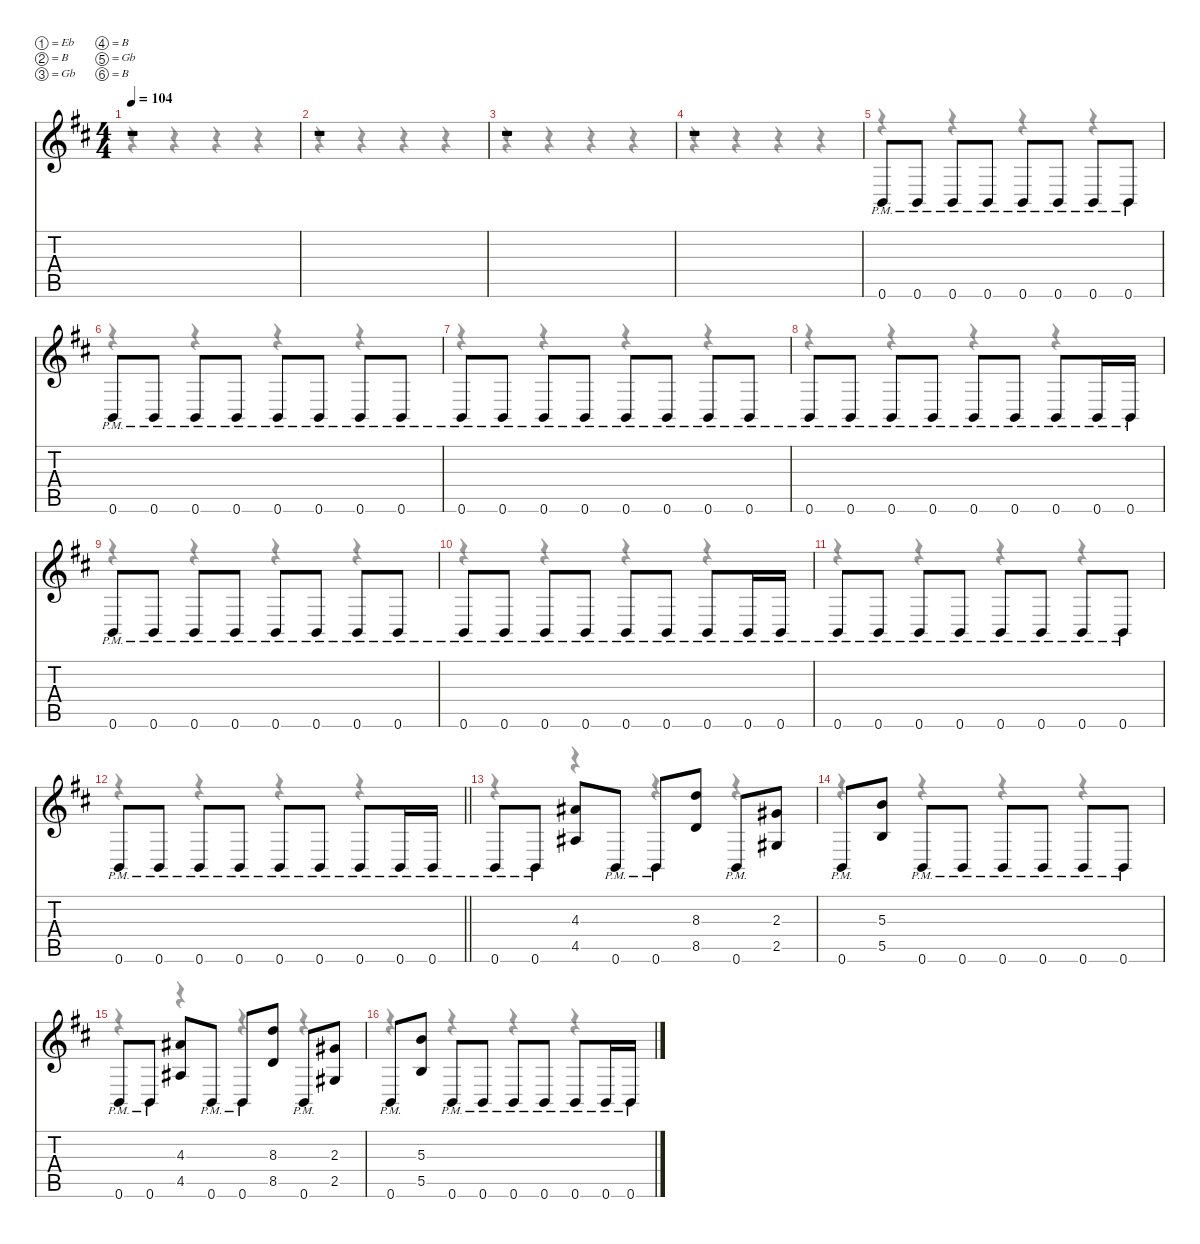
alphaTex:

\defaultSystemsLayout 4
\hideDynamics
\bracketExtendMode nobrackets
\singleTrackTrackNamePolicy hidden
\multiTrackTrackNamePolicy hidden
\firstSystemTrackNameMode fullname
\otherSystemsTrackNameOrientation horizontal
\track ("Rhythm Guitar 1" "dist.guit.") {mute instrument distortionguitar}
\staff {score tabs}
\tuning (Eb4 B3 Gb3 B2 Gb2 B1)
\voice
\ts (4 4)
\beaming (8 2 2 2 2)
\tempo 104
\clef g2
\ks bminor
r.1{dy ppp instrument distortionguitar beam Up} |
r.1{beam Up} |
r.1{beam Up} |
r.1{beam Up} |
0.6{pm acc forcenatural}.8{beam Up} 0.6{pm acc forcenatural}.8{beam Up} 0.6{pm acc forcenatural}.8{beam Up} 0.6{pm acc forcenatural}.8{beam Up} 0.6{pm acc forcenatural}.8{beam Up} 0.6{pm acc forcenatural}.8{beam Up} 0.6{pm acc forcenatural}.8{beam Up} 0.6{pm acc forcenatural}.8{beam Up} |
0.6{pm acc forcenatural}.8{beam Up} 0.6{pm acc forcenatural}.8{beam Up} 0.6{pm acc forcenatural}.8{beam Up} 0.6{pm acc forcenatural}.8{beam Up} 0.6{pm acc forcenatural}.8{beam Up} 0.6{pm acc forcenatural}.8{beam Up} 0.6{pm acc forcenatural}.8{beam Up} 0.6{pm acc forcenatural}.8{beam Up} |
0.6{pm acc forcenatural}.8{beam Up} 0.6{pm acc forcenatural}.8{beam Up} 0.6{pm acc forcenatural}.8{beam Up} 0.6{pm acc forcenatural}.8{beam Up} 0.6{pm acc forcenatural}.8{beam Up} 0.6{pm acc forcenatural}.8{beam Up} 0.6{pm acc forcenatural}.8{beam Up} 0.6{pm acc forcenatural}.8{beam Up} |
0.6{pm acc forcenatural}.8{beam Up} 0.6{pm acc forcenatural}.8{beam Up} 0.6{pm acc forcenatural}.8{beam Up} 0.6{pm acc forcenatural}.8{beam Up} 0.6{pm acc forcenatural}.8{beam Up} 0.6{pm acc forcenatural}.8{beam Up} 0.6{pm acc forcenatural}.8{beam Up} 0.6{pm acc forcenatural}.16{beam Up} 0.6{pm acc forcenatural}.16{beam Up} |
0.6{pm acc forcenatural}.8{beam Up} 0.6{pm acc forcenatural}.8{beam Up} 0.6{pm acc forcenatural}.8{beam Up} 0.6{pm acc forcenatural}.8{beam Up} 0.6{pm acc forcenatural}.8{beam Up} 0.6{pm acc forcenatural}.8{beam Up} 0.6{pm acc forcenatural}.8{beam Up} 0.6{pm acc forcenatural}.8{beam Up} |
0.6{pm acc forcenatural}.8{beam Up} 0.6{pm acc forcenatural}.8{beam Up} 0.6{pm acc forcenatural}.8{beam Up} 0.6{pm acc forcenatural}.8{beam Up} 0.6{pm acc forcenatural}.8{beam Up} 0.6{pm acc forcenatural}.8{beam Up} 0.6{pm acc forcenatural}.8{beam Up} 0.6{pm acc forcenatural}.16{beam Up} 0.6{pm acc forcenatural}.16{beam Up} |
0.6{pm acc forcenatural}.8{beam Up} 0.6{pm acc forcenatural}.8{beam Up} 0.6{pm acc forcenatural}.8{beam Up} 0.6{pm acc forcenatural}.8{beam Up} 0.6{pm acc forcenatural}.8{beam Up} 0.6{pm acc forcenatural}.8{beam Up} 0.6{pm acc forcenatural}.8{beam Up} 0.6{pm acc forcenatural}.8{beam Up} |
\barLineRight lightlight
0.6{pm acc forcenatural}.8{beam Up} 0.6{pm acc forcenatural}.8{beam Up} 0.6{pm acc forcenatural}.8{beam Up} 0.6{pm acc forcenatural}.8{beam Up} 0.6{pm acc forcenatural}.8{beam Up} 0.6{pm acc forcenatural}.8{beam Up} 0.6{pm acc forcenatural}.8{beam Up} 0.6{pm acc forcenatural}.16{beam Up} 0.6{pm acc forcenatural}.16{beam Up} |
0.6{pm acc forcenatural}.8{beam Up} 0.6{pm acc forcenatural}.8{beam Up} (4.3{acc #} 4.5{acc #}).8{beam Up} 0.6{pm acc forcenatural}.8{beam Up} 0.6{pm acc forcenatural}.8{beam Up} (8.3{acc forcenatural} 8.5{acc forcenatural}).8{beam Up} 0.6{pm acc forcenatural}.8{beam Up} (2.3{acc #} 2.5{acc #}).8{beam Up} |
0.6{pm acc forcenatural}.8{beam Up} (5.3{acc forcenatural} 5.5{acc forcenatural}).8{beam Up} 0.6{pm acc forcenatural}.8{beam Up} 0.6{pm acc forcenatural}.8{beam Up} 0.6{pm acc forcenatural}.8{beam Up} 0.6{pm acc forcenatural}.8{beam Up} 0.6{pm acc forcenatural}.8{beam Up} 0.6{pm acc forcenatural}.8{beam Up} |
0.6{pm acc forcenatural}.8{beam Up} 0.6{pm acc forcenatural}.8{beam Up} (4.3{acc #} 4.5{acc #}).8{beam Up} 0.6{pm acc forcenatural}.8{beam Up} 0.6{pm acc forcenatural}.8{beam Up} (8.3{acc forcenatural} 8.5{acc forcenatural}).8{beam Up} 0.6{pm acc forcenatural}.8{beam Up} (2.3{acc #} 2.5{acc #}).8{beam Up} |
0.6{pm acc forcenatural}.8{beam Up} (5.3{acc forcenatural} 5.5{acc forcenatural}).8{beam Up} 0.6{pm acc forcenatural}.8{beam Up} 0.6{pm acc forcenatural}.8{beam Up} 0.6{pm acc forcenatural}.8{beam Up} 0.6{pm acc forcenatural}.8{beam Up} 0.6{pm acc forcenatural}.8{beam Up} 0.6{pm acc forcenatural}.16{beam Up} 0.6{pm acc forcenatural}.16{beam Up}
\voice
\clef g2
\ottava regular
\simile none
\ks bminor
r.4{dy mf beam Down} r.4{beam Down} r.4{beam Down} r.4{beam Down} |
r.4{beam Down} r.4{beam Down} r.4{beam Down} r.4{beam Down} |
r.4{beam Down} r.4{beam Down} r.4{beam Down} r.4{beam Down} |
r.4{beam Down} r.4{beam Down} r.4{beam Down} r.4{beam Down} |
r.4{beam Down} r.4{beam Down} r.4{beam Down} r.4{beam Down} |
r.4{beam Down} r.4{beam Down} r.4{beam Down} r.4{beam Down} |
r.4{beam Down} r.4{beam Down} r.4{beam Down} r.4{beam Down} |
r.4{beam Down} r.4{beam Down} r.4{beam Down} r.4{beam Down} |
r.4{beam Down} r.4{beam Down} r.4{beam Down} r.4{beam Down} |
r.4{beam Down} r.4{beam Down} r.4{beam Down} r.4{beam Down} |
r.4{beam Down} r.4{beam Down} r.4{beam Down} r.4{beam Down} |
\barLineRight lightlight
r.4{beam Down} r.4{beam Down} r.4{beam Down} r.4{beam Down} |
r.4{beam Down} r.4{beam Down} r.4{beam Down} r.4{beam Down} |
r.4{beam Down} r.4{beam Down} r.4{beam Down} r.4{beam Down} |
r.4{beam Down} r.4{beam Down} r.4{beam Down} r.4{beam Down} |
r.4{beam Down} r.4{beam Down} r.4{beam Down} r.4{beam Down}
